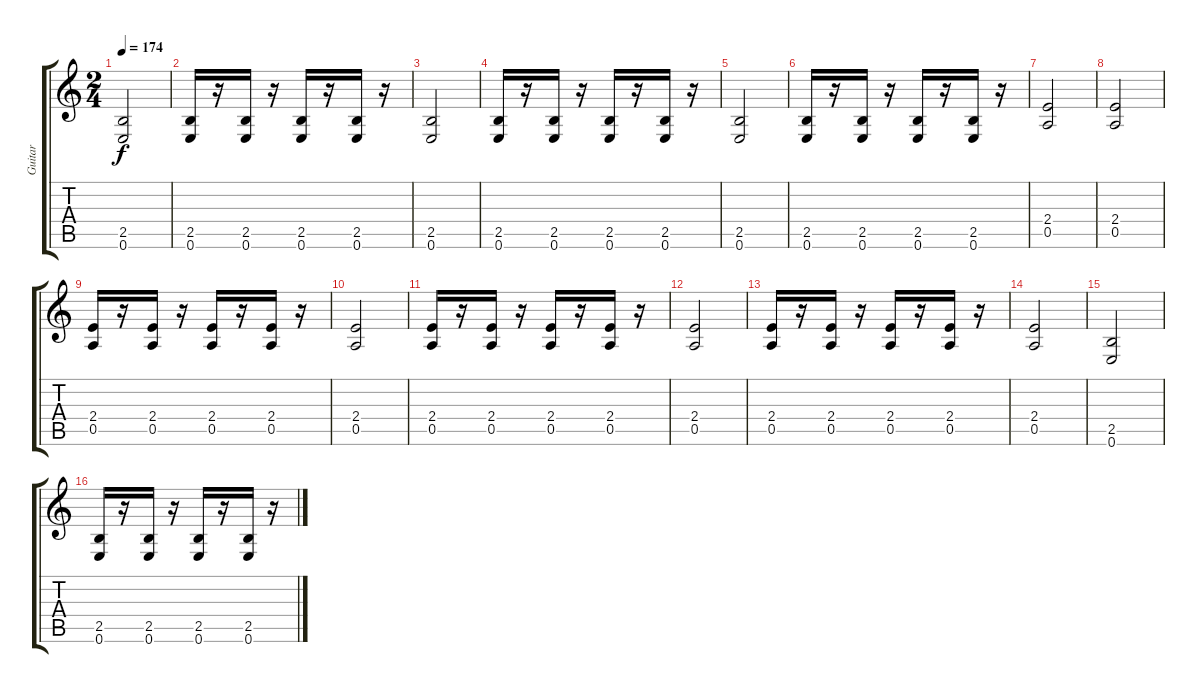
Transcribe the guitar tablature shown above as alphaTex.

\track ("Guitar" "Guitar") {instrument distortionguitar}
\staff {score tabs}
\tuning (E4 B3 G3 D3 A2 E2) {hide}
\ts (2 4)
\tempo 174
\clef g2
\ks c
(2.5 0.6).2{dy f} |
(2.5 0.6).16 r.16 (2.5 0.6).16 r.16 (2.5 0.6).16 r.16 (2.5 0.6).16 r.16 |
(2.5 0.6).2 |
(2.5 0.6).16 r.16 (2.5 0.6).16 r.16 (2.5 0.6).16 r.16 (2.5 0.6).16 r.16 |
(2.5 0.6).2 |
(2.5 0.6).16 r.16 (2.5 0.6).16 r.16 (2.5 0.6).16 r.16 (2.5 0.6).16 r.16 |
(2.4 0.5).2 |
(2.4 0.5).2 |
(2.4 0.5).16 r.16 (2.4 0.5).16 r.16 (2.4 0.5).16 r.16 (2.4 0.5).16 r.16 |
(2.4 0.5).2 |
(2.4 0.5).16 r.16 (2.4 0.5).16 r.16 (2.4 0.5).16 r.16 (2.4 0.5).16 r.16 |
(2.4 0.5).2 |
(2.4 0.5).16 r.16 (2.4 0.5).16 r.16 (2.4 0.5).16 r.16 (2.4 0.5).16 r.16 |
(2.4 0.5).2 |
(2.5 0.6).2 |
(2.5 0.6).16 r.16 (2.5 0.6).16 r.16 (2.5 0.6).16 r.16 (2.5 0.6).16 r.16
